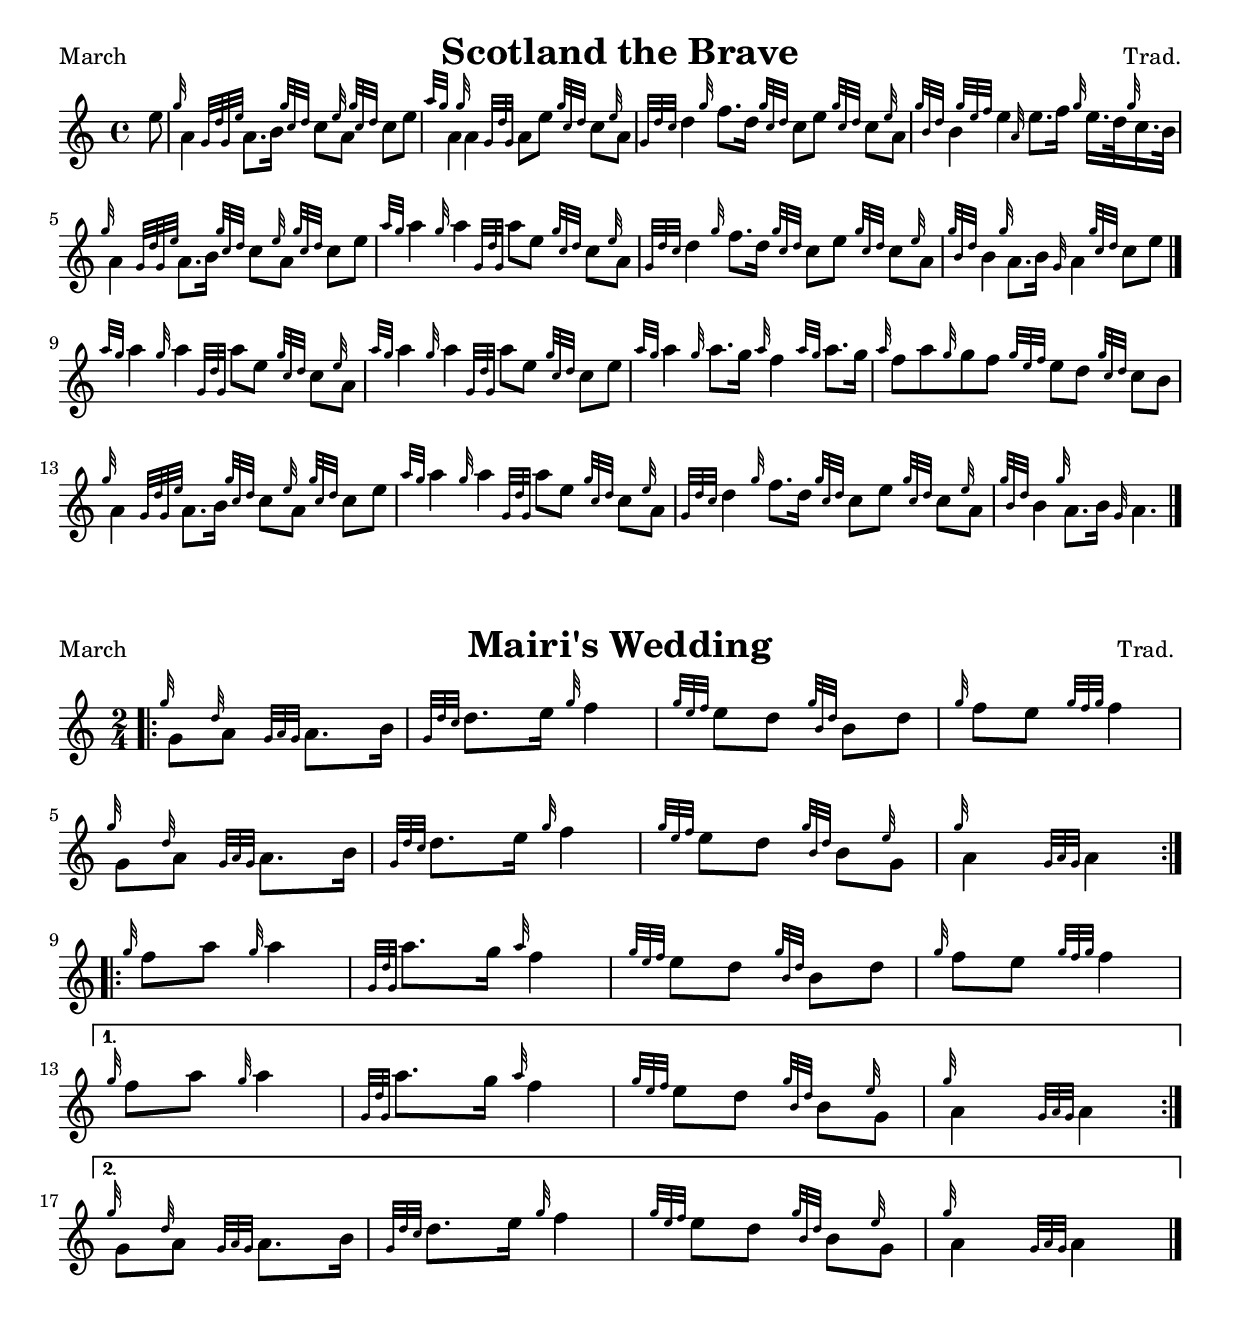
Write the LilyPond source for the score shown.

\include "bagpipe.ly"

\book {
	\paper {
		indent = 0\mm
		scoreTitleMarkup = \markup {
			\fill-line {
				\fromproperty #'header:meter
				\fontsize #4 \bold \fromproperty #'header:piece
				\fromproperty #'header:composer
			}
		}
	}
	\bookpart {
		\score {
			{ 
				\hideKeySignature
				\time 4/4

				% First Part
				\partial8 e8
				\grg a4 \taor a8. b16 \dblc c8 \gre a \dblc c e|
				\dblA a4 \grg a \grip a8 e \dblc c \gre a |\noBreak
				\thrwd d4 \grg f8.d16 \dblc c8 e \dblc c\gre a|
				\dblb b4 \dble e \gra e8. f16 \grg e16. d32 \grg c16. b32| \break
				\grg a4 \taor a8. b16 \dblc c8 \gre a \dblc c e|
				\dblA a'4 \grg a' \grip a'8 e \dblc c \gre a |
				\thrwd d4 \grg f8.d16 \dblc c8 e \dblc c\gre a|
				\dblb b4 \grg a8. b16 \grG a4 \dblc c8 e \bar "|." \break

				% Second Part 
				\dblA a'4 \grg a' \grip a'8 e \dblc c \gre a |
				\dblA a'4 \grg a' \grip a'8 e \dblc c e| 
				\dblA a'4 \grg a'8. g16 \grA f4 \dblA a'8. g16|
				\grA f8 a' \grg g f \dble e d \dblc c b| \break
				\grg a4 \taor a8. b16 \dblc c8 \gre a \dblc c e|
				\dblA a'4 \grg a' \grip a'8 e \dblc c \gre a |
				\thrwd d4 \grg f8. d16 \dblc c8 e \dblc c\gre a|
				\dblb b4 \grg a8. b16 \grG a4. \bar "|." \break
			}
			\header {
				piece = "Scotland the Brave"
				meter = "March"
				composer = "Trad."
			}
		}

		\score {
			{
				\time 2/4
				\hideKeySignature

				% Part 1

				\repeat volta 2 {
					\bar ".|:"
					\grg G8 \grd a \wbirl a8. b16|
					\thrwd d8. e16 \grg f4| 
					\dble e8 d \dblb b d |
					\grg f e \dblf f4| \break

					\grg G8 \grd a \wbirl a8. b16|
					\thrwd d8. e16 \grg f4|
					\dble e8 d \dblb b \gre G|
					\grg a4 \wbirl a4|
				}
				\break

				
				% Part 2

				\repeat volta 2 {
					\grg f8 A \grg A4|
					\grip A8. g16 \grA f4|
					\dble e8 d \dblb b d| 
					\grg f e \dblf f4|
				\break
				}
			
				\alternative {
					{   
						\grg f8 A \grg A4|
						\grip A8. g16 \grA f4|
						\dble e8 d \dblb b \gre G|
						\grg a4 \wbirl a4| \break
					}
					{
						\grg G8 \grd a \wbirl a8. b16|
						\thrwd d8. e16 \grg f4|
						\dble e8 d \dblb b \gre G|
						\grg a4 \wbirl a4| \bar "|."
					}
				}
			}
			\header {
				% meter = genre
				meter = "March"
				piece = "Mairi's Wedding"
				composer = "Trad. "
			}
		}
	}
}
